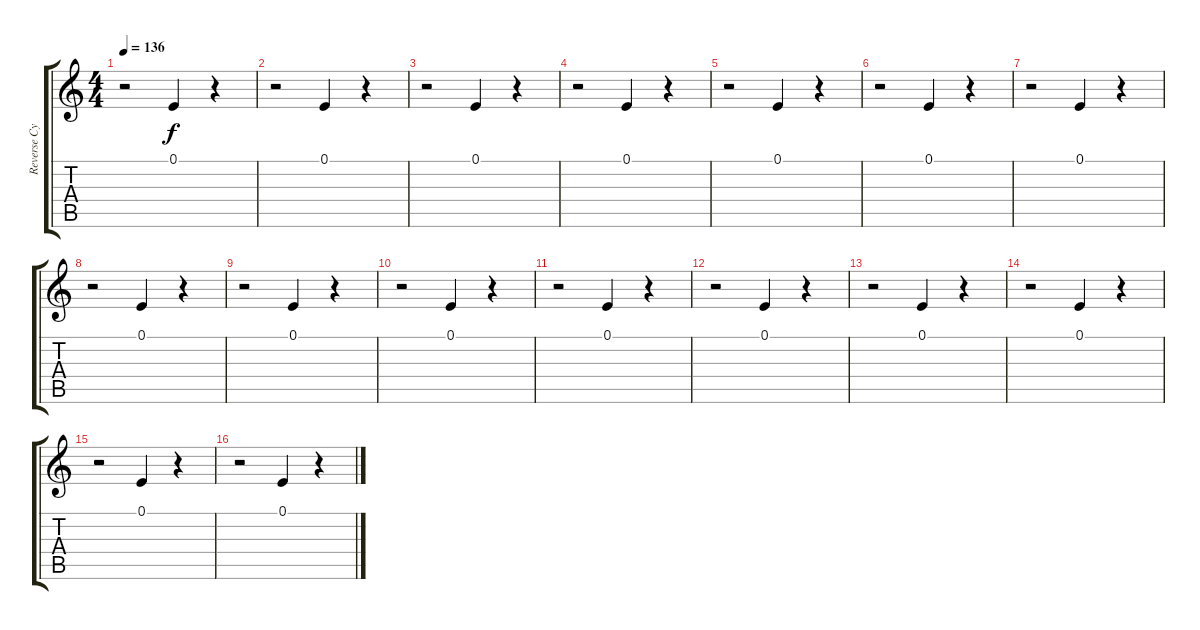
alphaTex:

\track ("Reverse Cymbal" "Reverse Cy") {instrument reversecymbal}
\staff {score tabs}
\tuning (E4 B3 G3 D3 A2 E2) {hide}
\ts (4 4)
\tempo 136
\clef g2
\ks c
r.2{dy f} 0.1.4 r.4 |
r.2 0.1.4 r.4 |
r.2 0.1.4 r.4 |
r.2 0.1.4 r.4 |
r.2 0.1.4 r.4 |
r.2 0.1.4 r.4 |
r.2 0.1.4 r.4 |
r.2 0.1.4 r.4 |
r.2 0.1.4 r.4 |
r.2 0.1.4 r.4 |
r.2 0.1.4 r.4 |
r.2 0.1.4 r.4 |
r.2 0.1.4 r.4 |
r.2 0.1.4 r.4 |
r.2 0.1.4 r.4 |
r.2 0.1.4 r.4
